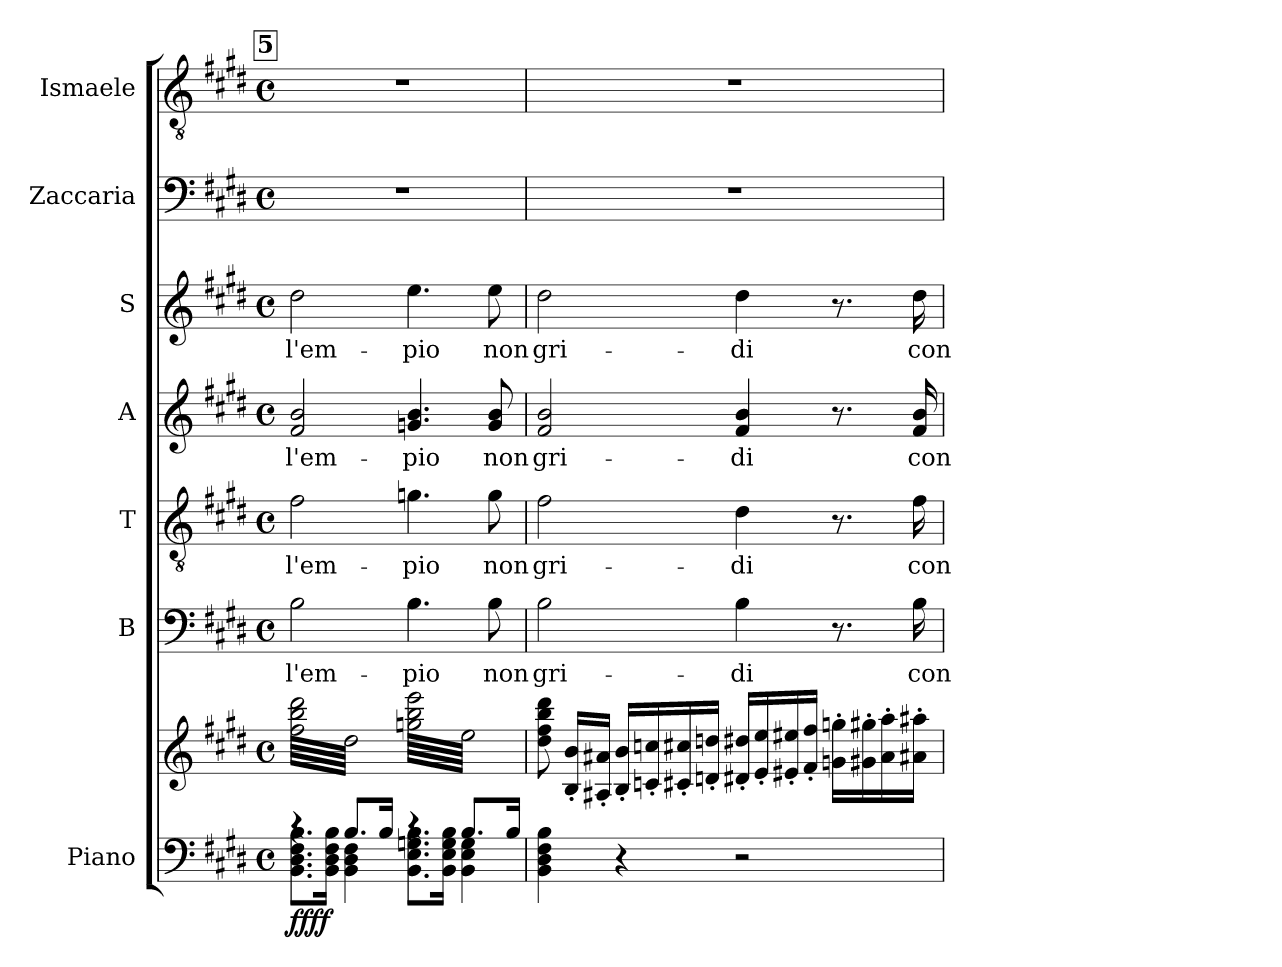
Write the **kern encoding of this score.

**kern	**kern	**dynam	**kern	**text	**kern	**text	**kern	**text	**kern	**text	**kern	**kern
*part7	*part7	*part7	*part6	*part6	*part5	*part5	*part4	*part4	*part3	*part3	*part2	*part1
*staff8	*staff7	*staff7/8	*staff6	*staff6	*staff5	*staff5	*staff4	*staff4	*staff3	*staff3	*staff2	*staff1
*I"Piano	*	*	*I"B	*	*I"T	*	*I"A	*	*I"S	*	*I"Zaccaria	*I"Ismaele
*I'Pno	*	*	*I'B	*	*I'T	*	*I'A	*	*I'S	*	*	*
*clefF4	*clefG2	*	*clefF4	*	*clefGv2	*	*clefG2	*	*clefG2	*	*clefF4	*clefGv2
*k[f#c#g#d#]	*k[f#c#g#d#]	*	*k[f#c#g#d#]	*	*k[f#c#g#d#]	*	*k[f#c#g#d#]	*	*k[f#c#g#d#]	*	*k[f#c#g#d#]	*k[f#c#g#d#]
*M4/4	*M4/4	*	*M4/4	*	*M4/4	*	*M4/4	*	*M4/4	*	*M4/4	*M4/4
*met(c)	*met(c)	*	*met(c)	*	*met(c)	*	*met(c)	*	*met(c)	*	*met(c)	*met(c)
!!LO:REH:place=s1:a:B:fs=14:t=5
=97	=97	=97	=97	=97	=97	=97	=97	=97	=97	=97	=97	=97
*^	*	*	*	*	*	*	*	*	*	*	*	*
!	!	!	!LO:DY:b=2	!	!LO:LY:b	!	!LO:LY:b	!	!LO:LY:b	!	!LO:LY:b	!	!
!	!	!	!LO:DY:n=1:b	!	!	!	!	!	!	!	!	!	!
*	*	*tremolo	*	*	*	*	*	*	*	*	*	*	*
4rc	8.BB\ 8.D#\ 8.F#\ 8.B\L	64ff#\ 64bb\ 64ddd#\LLLL	ff ff	2B\	l'em-	2f#\	l'em-	2f#/ 2b/	l'em-	2dd#\	l'em-	1r	1r
.	.	64dd#\	.	.	.	.	.	.	.	.	.	.	.
.	.	64ff#\ 64bb\ 64ddd#\	.	.	.	.	.	.	.	.	.	.	.
.	.	64dd#\	.	.	.	.	.	.	.	.	.	.	.
.	.	64ff#\ 64bb\ 64ddd#\	.	.	.	.	.	.	.	.	.	.	.
.	.	64dd#\	.	.	.	.	.	.	.	.	.	.	.
.	.	64ff#\ 64bb\ 64ddd#\	.	.	.	.	.	.	.	.	.	.	.
.	.	64dd#\	.	.	.	.	.	.	.	.	.	.	.
.	.	64ff#\ 64bb\ 64ddd#\	.	.	.	.	.	.	.	.	.	.	.
.	.	64dd#\	.	.	.	.	.	.	.	.	.	.	.
.	.	64ff#\ 64bb\ 64ddd#\	.	.	.	.	.	.	.	.	.	.	.
.	.	64dd#\	.	.	.	.	.	.	.	.	.	.	.
.	16BB\ 16D#\ 16F#\ 16B\Jk	64ff#\ 64bb\ 64ddd#\	.	.	.	.	.	.	.	.	.	.	.
.	.	64dd#\	.	.	.	.	.	.	.	.	.	.	.
.	.	64ff#\ 64bb\ 64ddd#\	.	.	.	.	.	.	.	.	.	.	.
.	.	64dd#\	.	.	.	.	.	.	.	.	.	.	.
8.B/L	4BB\ 4D#\ 4F#\	64ff#\ 64bb\ 64ddd#\	.	.	.	.	.	.	.	.	.	.	.
.	.	64dd#\	.	.	.	.	.	.	.	.	.	.	.
.	.	64ff#\ 64bb\ 64ddd#\	.	.	.	.	.	.	.	.	.	.	.
.	.	64dd#\	.	.	.	.	.	.	.	.	.	.	.
.	.	64ff#\ 64bb\ 64ddd#\	.	.	.	.	.	.	.	.	.	.	.
.	.	64dd#\	.	.	.	.	.	.	.	.	.	.	.
.	.	64ff#\ 64bb\ 64ddd#\	.	.	.	.	.	.	.	.	.	.	.
.	.	64dd#\	.	.	.	.	.	.	.	.	.	.	.
.	.	64ff#\ 64bb\ 64ddd#\	.	.	.	.	.	.	.	.	.	.	.
.	.	64dd#\	.	.	.	.	.	.	.	.	.	.	.
.	.	64ff#\ 64bb\ 64ddd#\	.	.	.	.	.	.	.	.	.	.	.
.	.	64dd#\	.	.	.	.	.	.	.	.	.	.	.
16B/Jk	.	64ff#\ 64bb\ 64ddd#\	.	.	.	.	.	.	.	.	.	.	.
.	.	64dd#\	.	.	.	.	.	.	.	.	.	.	.
.	.	64ff#\ 64bb\ 64ddd#\	.	.	.	.	.	.	.	.	.	.	.
.	.	64dd#\JJJJ	.	.	.	.	.	.	.	.	.	.	.
!	!	!	!	!	!LO:LY:b	!	!LO:LY:b	!	!LO:LY:b	!	!LO:LY:b	!	!
4rc	8.BB\ 8.E\ 8.Gn\ 8.B\L	64ggn\ 64bb\ 64eee\LLLL	.	4.B\	-pio	4.gn\	-pio	4.gn/ 4.b/	-pio	4.ee\	-pio	.	.
.	.	64ee\	.	.	.	.	.	.	.	.	.	.	.
.	.	64ggn\ 64bb\ 64eee\	.	.	.	.	.	.	.	.	.	.	.
.	.	64ee\	.	.	.	.	.	.	.	.	.	.	.
.	.	64ggn\ 64bb\ 64eee\	.	.	.	.	.	.	.	.	.	.	.
.	.	64ee\	.	.	.	.	.	.	.	.	.	.	.
.	.	64ggn\ 64bb\ 64eee\	.	.	.	.	.	.	.	.	.	.	.
.	.	64ee\	.	.	.	.	.	.	.	.	.	.	.
.	.	64ggn\ 64bb\ 64eee\	.	.	.	.	.	.	.	.	.	.	.
.	.	64ee\	.	.	.	.	.	.	.	.	.	.	.
.	.	64ggn\ 64bb\ 64eee\	.	.	.	.	.	.	.	.	.	.	.
.	.	64ee\	.	.	.	.	.	.	.	.	.	.	.
.	16BB\ 16E\ 16G\ 16B\Jk	64ggn\ 64bb\ 64eee\	.	.	.	.	.	.	.	.	.	.	.
.	.	64ee\	.	.	.	.	.	.	.	.	.	.	.
.	.	64ggn\ 64bb\ 64eee\	.	.	.	.	.	.	.	.	.	.	.
.	.	64ee\	.	.	.	.	.	.	.	.	.	.	.
8.B/L	4BB\ 4E\ 4G\	64ggn\ 64bb\ 64eee\	.	.	.	.	.	.	.	.	.	.	.
.	.	64ee\	.	.	.	.	.	.	.	.	.	.	.
.	.	64ggn\ 64bb\ 64eee\	.	.	.	.	.	.	.	.	.	.	.
.	.	64ee\	.	.	.	.	.	.	.	.	.	.	.
.	.	64ggn\ 64bb\ 64eee\	.	.	.	.	.	.	.	.	.	.	.
.	.	64ee\	.	.	.	.	.	.	.	.	.	.	.
.	.	64ggn\ 64bb\ 64eee\	.	.	.	.	.	.	.	.	.	.	.
.	.	64ee\	.	.	.	.	.	.	.	.	.	.	.
!	!	!	!	!	!LO:LY:b	!	!LO:LY:b	!	!LO:LY:b	!	!LO:LY:b	!	!
.	.	64ggn\ 64bb\ 64eee\	.	8B\	non	8g\	non	8g/ 8b/	non	8ee\	non	.	.
.	.	64ee\	.	.	.	.	.	.	.	.	.	.	.
.	.	64ggn\ 64bb\ 64eee\	.	.	.	.	.	.	.	.	.	.	.
.	.	64ee\	.	.	.	.	.	.	.	.	.	.	.
16B/Jk	.	64ggn\ 64bb\ 64eee\	.	.	.	.	.	.	.	.	.	.	.
.	.	64ee\	.	.	.	.	.	.	.	.	.	.	.
.	.	64ggn\ 64bb\ 64eee\	.	.	.	.	.	.	.	.	.	.	.
.	.	64ee\JJJJ	.	.	.	.	.	.	.	.	.	.	.
*	*	*Xtremolo	*	*	*	*	*	*	*	*	*	*	*
*v	*v	*	*	*	*	*	*	*	*	*	*	*	*
=98	=98	=98	=98	=98	=98	=98	=98	=98	=98	=98	=98	=98
!	!	!	!	!LO:LY:b	!	!LO:LY:b	!	!LO:LY:b	!	!LO:LY:b	!	!
4BB\ 4D#\ 4F#\ 4B\	8dd#\ 8ff#\ 8bb\ 8ddd#\	.	2B\	gri-	2f#\	gri-	2f#/ 2b/	gri-	2dd#\	gri-	1r	1r
.	.	.	.	.	.	.	.	.	.	.	.	.
.	.	.	.	.	.	.	.	.	.	.	.	.
.	.	.	.	.	.	.	.	.	.	.	.	.
.	.	.	.	.	.	.	.	.	.	.	.	.
.	.	.	.	.	.	.	.	.	.	.	.	.
.	.	.	.	.	.	.	.	.	.	.	.	.
.	.	.	.	.	.	.	.	.	.	.	.	.
.	16B/' 16b/'LL	.	.	.	.	.	.	.	.	.	.	.
.	.	.	.	.	.	.	.	.	.	.	.	.
.	.	.	.	.	.	.	.	.	.	.	.	.
.	.	.	.	.	.	.	.	.	.	.	.	.
.	16A#X/' 16a#X/'JJ	.	.	.	.	.	.	.	.	.	.	.
.	.	.	.	.	.	.	.	.	.	.	.	.
.	.	.	.	.	.	.	.	.	.	.	.	.
.	.	.	.	.	.	.	.	.	.	.	.	.
4r	16B/' 16b/'LL	.	.	.	.	.	.	.	.	.	.	.
.	16cn/' 16ccn/'	.	.	.	.	.	.	.	.	.	.	.
.	16c#X/' 16cc#X/'	.	.	.	.	.	.	.	.	.	.	.
.	16dn/' 16ddn/'JJ	.	.	.	.	.	.	.	.	.	.	.
!	!	!	!	!LO:LY:b	!	!LO:LY:b	!	!LO:LY:b	!	!LO:LY:b	!	!
2r	16d#X/' 16dd#X/'LL	.	4B\	-di	4d#\	-di	4f#/ 4b/	-di	4dd#\	-di	.	.
.	16e/' 16ee/'	.	.	.	.	.	.	.	.	.	.	.
.	16e#X/' 16ee#X/'	.	.	.	.	.	.	.	.	.	.	.
.	16f#/' 16ff#/'JJ	.	.	.	.	.	.	.	.	.	.	.
.	16gn\' 16ggn\'LL	.	8.r	.	8.r	.	8.r	.	8.r	.	.	.
.	16g#X\' 16gg#X\'	.	.	.	.	.	.	.	.	.	.	.
.	16a#\' 16aa\'	.	.	.	.	.	.	.	.	.	.	.
!	!	!	!	!LO:LY:b	!	!LO:LY:b	!	!LO:LY:b	!	!LO:LY:b	!	!
.	16a#X\' 16aa#X\'JJ	.	16B\	con	16f#\	con	16f#/ 16b/	con	16dd#\	con	.	.
=	=	=	=	=	=	=	=	=	=	=	=	=
*-	*-	*-	*-	*-	*-	*-	*-	*-	*-	*-	*-	*-
